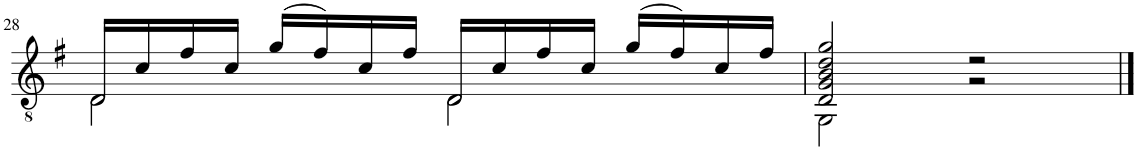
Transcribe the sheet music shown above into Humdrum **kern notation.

**kern
*part1
*staff1
*I"Guitar
*I'Guit.
!!LO:PB:g=z
*clefGv2
*k[f#]
*M4/4
=28
!LO:N:head=open
*^
16D/LL	2D\
16c/	.
16f#/	.
16c/JJ	.
(16g/LL	.
16f#/)	.
16c/	.
16f#/JJ	.
!LO:N:head=open	!
16D/LL	2D\
16c/	.
16f#/	.
16c/JJ	.
(16g/LL	.
16f#/)	.
16c/	.
16f#/JJ	.
=29	=29
2D/ 2G/ 2B/ 2d/ 2g/	2GG\
2r	2r
*v	*v
==
*-
